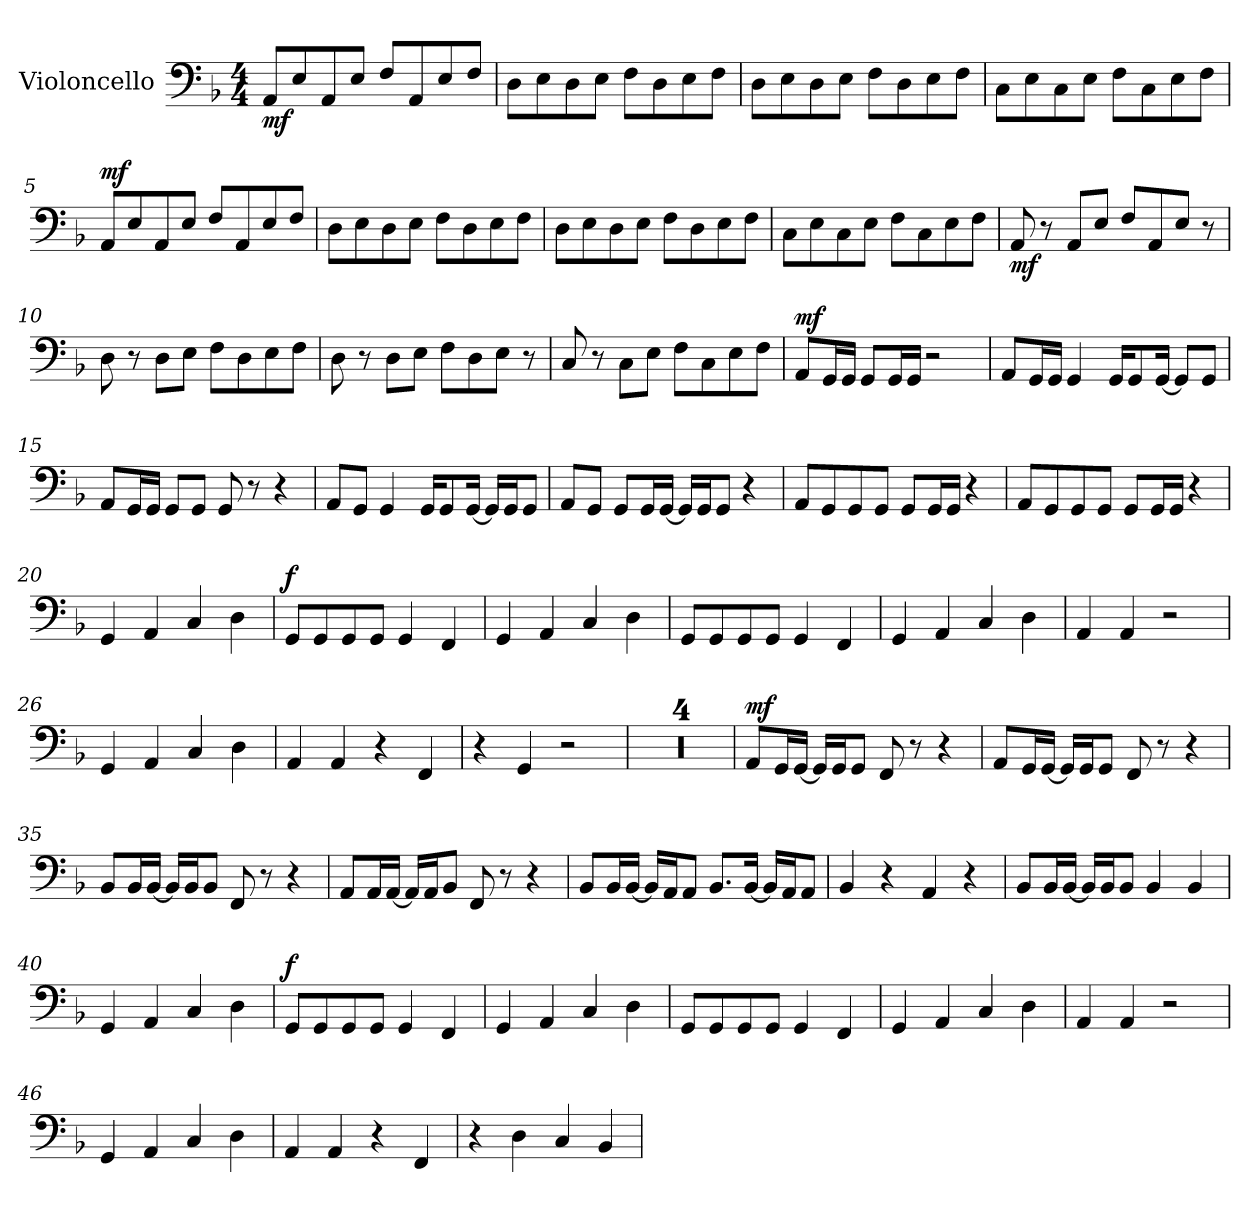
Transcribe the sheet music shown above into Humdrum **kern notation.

**kern	**dynam
*part1	*part1
*staff1	*staff1
*I"Violoncello	*
*I'Vc.	*
*clefF4	*
*k[b-]	*
*M4/4	*
=1	=1
!	!LO:DY:b
8AA/L	mf
8E/	.
8AA/	.
8E/J	.
8F/L	.
8AA/	.
8E/	.
8F/J	.
=2	=2
8D\L	.
8E\	.
8D\	.
8E\J	.
8F\L	.
8D\	.
8E\	.
8F\J	.
=3	=3
8D\L	.
8E\	.
8D\	.
8E\J	.
8F\L	.
8D\	.
8E\	.
8F\J	.
=4	=4
8C\L	.
8E\	.
8C\	.
8E\J	.
8F\L	.
8C\	.
8E\	.
8F\J	.
=5	=5
!	!LO:DY:a
8AA/L	mf
8E/	.
8AA/	.
8E/J	.
8F/L	.
8AA/	.
8E/	.
8F/J	.
!!LO:LB:g=z
=6	=6
8D\L	.
8E\	.
8D\	.
8E\J	.
8F\L	.
8D\	.
8E\	.
8F\J	.
=7	=7
8D\L	.
8E\	.
8D\	.
8E\J	.
8F\L	.
8D\	.
8E\	.
8F\J	.
=8	=8
8C\L	.
8E\	.
8C\	.
8E\J	.
8F\L	.
8C\	.
8E\	.
8F\J	.
=9	=9
!	!LO:DY:b
8AA/	mf
8r	.
8AA/L	.
8E/J	.
8F/L	.
8AA/	.
8E/J	.
8r	.
=10	=10
8D\	.
8r	.
8D\L	.
8E\J	.
8F\L	.
8D\	.
8E\	.
8F\J	.
!!LO:LB:g=z
=11	=11
8D\	.
8r	.
8D\L	.
8E\J	.
8F\L	.
8D\	.
8E\J	.
8r	.
=12	=12
8C/	.
8r	.
8C\L	.
8E\J	.
8F\L	.
8C\	.
8E\	.
8F\J	.
=13	=13
!	!LO:DY:a
8AA/L	mf
16GG/L	.
16GG/JJ	.
8GG/L	.
16GG/L	.
16GG/JJ	.
2r	.
=14	=14
8AA/L	.
16GG/L	.
16GG/JJ	.
4GG/	.
16GG/KL	.
8GG/	.
[16GG/Jk	.
8GG/L]	.
8GG/J	.
=15	=15
8AA/L	.
16GG/L	.
16GG/JJ	.
8GG/L	.
8GG/J	.
8GG/	.
8r	.
4r	.
!!LO:LB:g=z
=16	=16
8AA/L	.
8GG/J	.
4GG/	.
16GG/KL	.
8GG/	.
[16GG/Jk	.
16GG/LL]	.
16GG/J	.
8GG/J	.
=17	=17
8AA/L	.
8GG/J	.
8GG/L	.
16GG/L	.
[16GG/JJ	.
16GG/LL]	.
16GG/J	.
8GG/J	.
4r	.
=18	=18
8AA/L	.
8GG/	.
8GG/	.
8GG/J	.
8GG/L	.
16GG/L	.
16GG/JJ	.
4r	.
=19	=19
8AA/L	.
8GG/	.
8GG/	.
8GG/J	.
8GG/L	.
16GG/L	.
16GG/JJ	.
4r	.
=20	=20
4GG/	.
4AA/	.
4C/	.
4D\	.
=21	=21
!	!LO:DY:a
8GG/L	f
8GG/	.
8GG/	.
8GG/J	.
4GG/	.
4FF/	.
!!LO:LB:g=z
=22	=22
4GG/	.
4AA/	.
4C/	.
4D\	.
=23	=23
8GG/L	.
8GG/	.
8GG/	.
8GG/J	.
4GG/	.
4FF/	.
=24	=24
4GG/	.
4AA/	.
4C/	.
4D\	.
=25	=25
4AA/	.
4AA/	.
2r	.
=26	=26
4GG/	.
4AA/	.
4C/	.
4D\	.
=27	=27
4AA/	.
4AA/	.
4r	.
4FF/	.
=28	=28
4r	.
4GG/	.
2r	.
=29	=29
1r	.
=30	=30
1r	.
=31	=31
1r	.
=32	=32
1r	.
!!LO:LB:g=z
=33	=33
!	!LO:DY:a
8AA/L	mf
16GG/L	.
[16GG/JJ	.
16GG/LL]	.
16GG/J	.
8GG/J	.
8FF/	.
8r	.
4r	.
=34	=34
8AA/L	.
16GG/L	.
[16GG/JJ	.
16GG/LL]	.
16GG/J	.
8GG/J	.
8FF/	.
8r	.
4r	.
=35	=35
8BB-/L	.
16BB-/L	.
[16BB-/JJ	.
16BB-/LL]	.
16BB-/J	.
8BB-/J	.
8FF/	.
8r	.
4r	.
=36	=36
8AA/L	.
16AA/L	.
[16AA/JJ	.
16AA/LL]	.
16AA/J	.
8BB-/J	.
8FF/	.
8r	.
4r	.
!!LO:LB:g=z
=37	=37
8BB-/L	.
16BB-/L	.
[16BB-/JJ	.
16BB-/LL]	.
16AA/J	.
8AA/J	.
8.BB-/L	.
[16BB-/Jk	.
16BB-/LL]	.
16AA/J	.
8AA/J	.
=38	=38
4BB-/	.
4r	.
4AA/	.
4r	.
=39	=39
8BB-/L	.
16BB-/L	.
[16BB-/JJ	.
16BB-/LL]	.
16BB-/J	.
8BB-/J	.
4BB-/	.
4BB-/	.
=40	=40
4GG/	.
4AA/	.
4C/	.
4D\	.
=41	=41
!	!LO:DY:a
8GG/L	f
8GG/	.
8GG/	.
8GG/J	.
4GG/	.
4FF/	.
=42	=42
4GG/	.
4AA/	.
4C/	.
4D\	.
=43	=43
8GG/L	.
8GG/	.
8GG/	.
8GG/J	.
4GG/	.
4FF/	.
!!LO:LB:g=z
=44	=44
4GG/	.
4AA/	.
4C/	.
4D\	.
=45	=45
4AA/	.
4AA/	.
2r	.
=46	=46
4GG/	.
4AA/	.
4C/	.
4D\	.
=47	=47
4AA/	.
4AA/	.
4r	.
4FF/	.
=48	=48
4r	.
4D\	.
4C/	.
4BB-/	.
=	=
*-	*-
